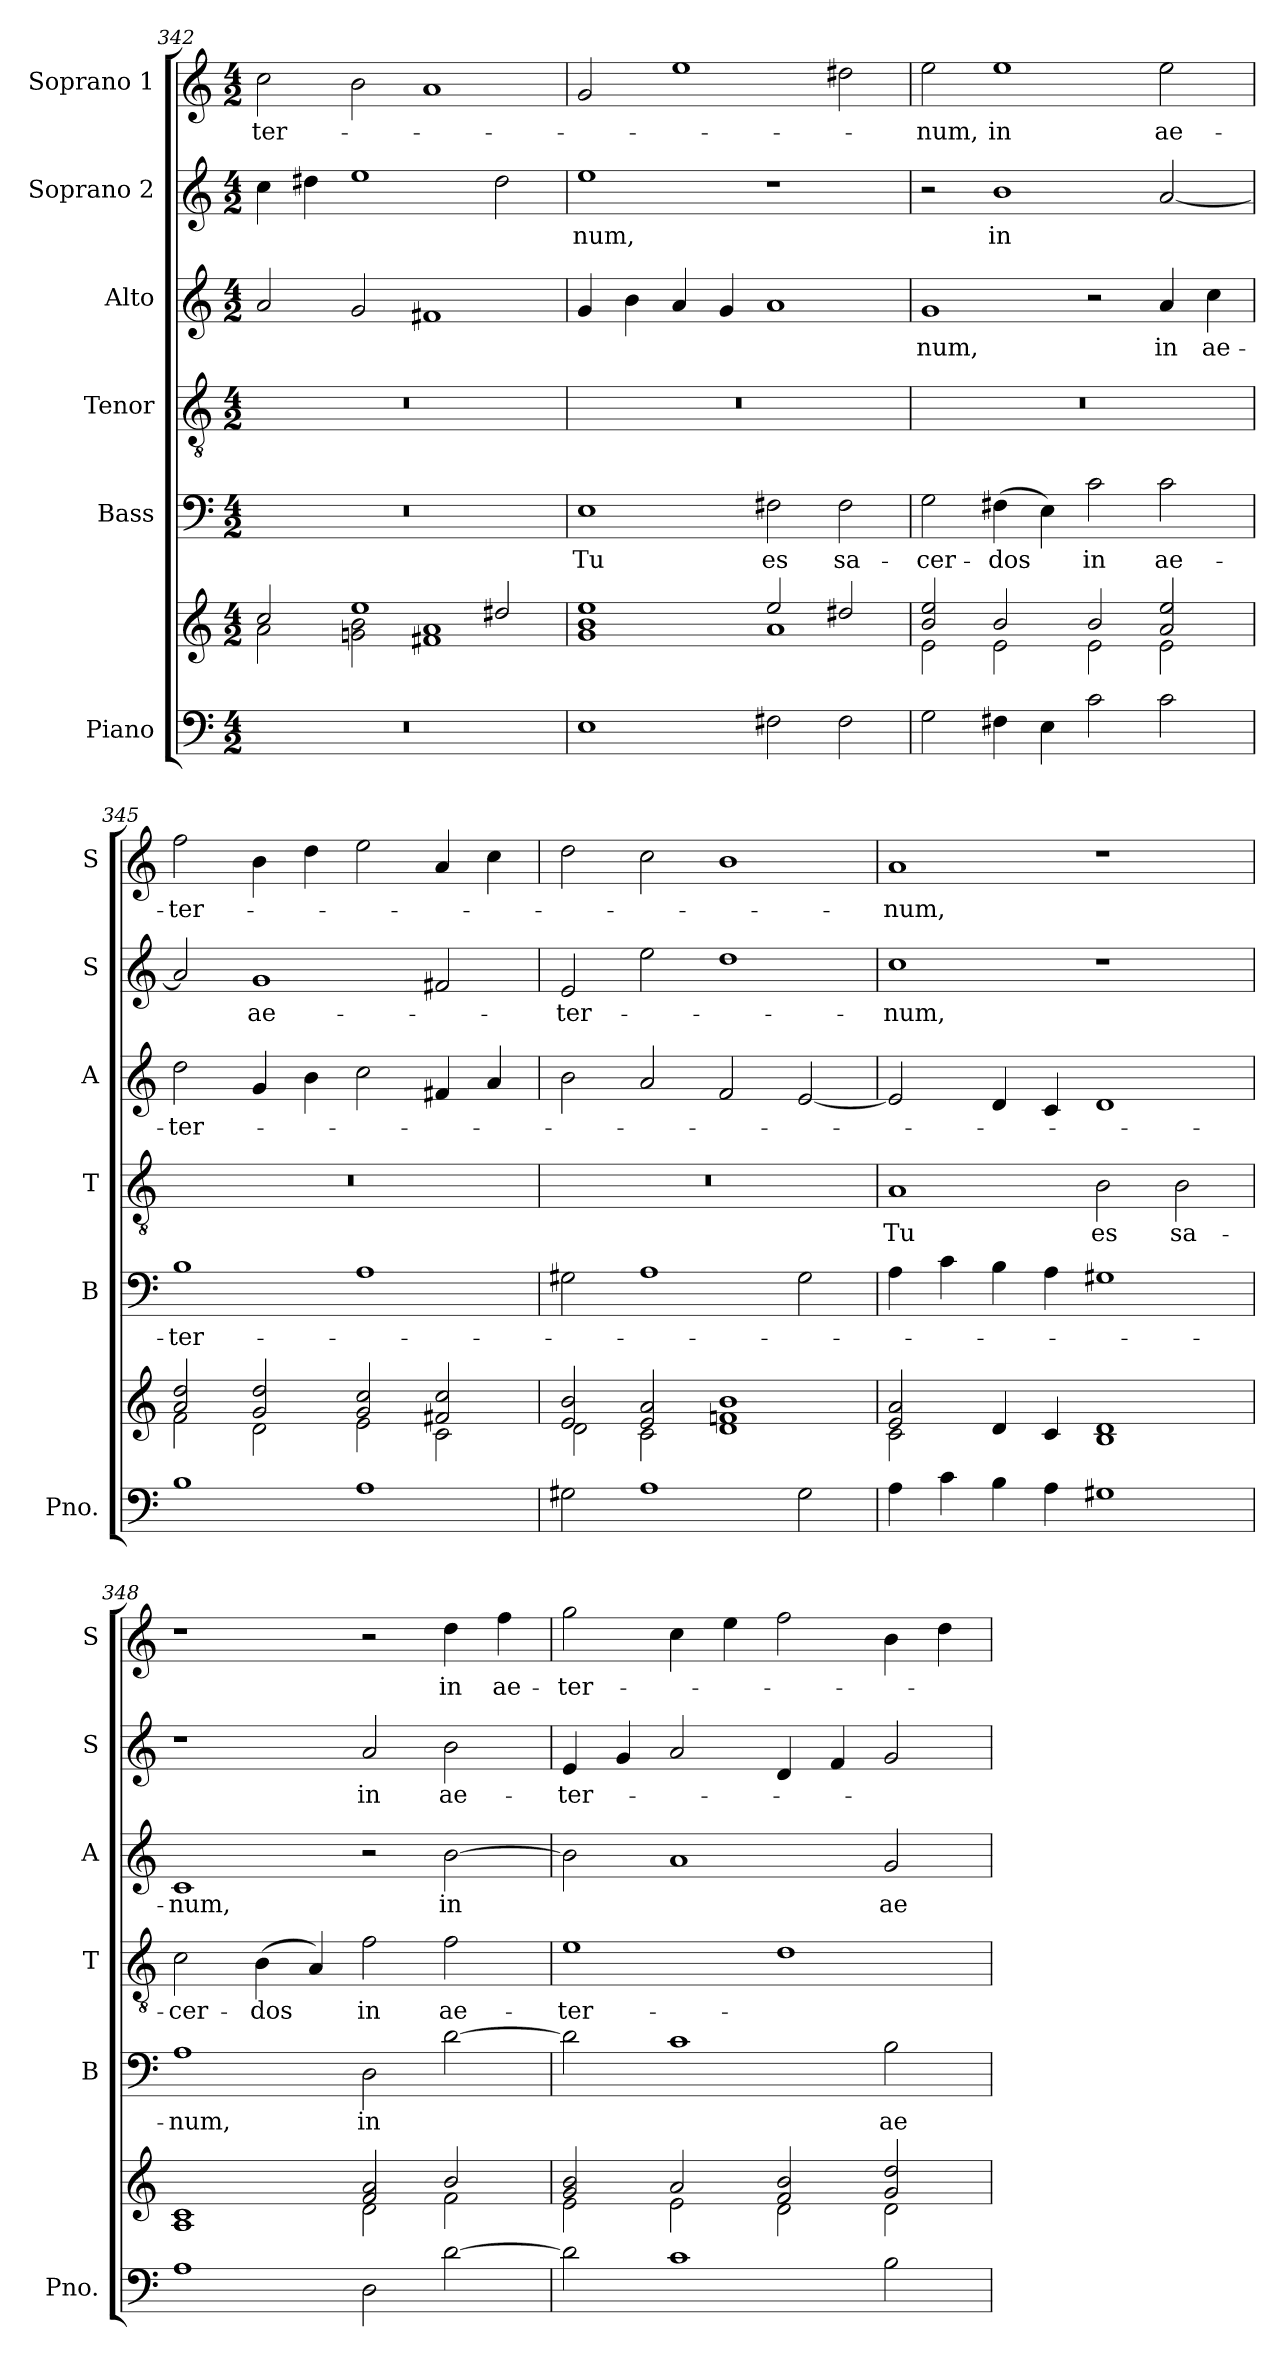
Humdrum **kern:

**kern	**kern	**kern	**text	**kern	**text	**kern	**text	**kern	**text	**kern	**text
*part6	*part6	*part5	*part5	*part4	*part4	*part3	*part3	*part2	*part2	*part1	*part1
*staff7	*staff6	*staff5	*staff5	*staff4	*staff4	*staff3	*staff3	*staff2	*staff2	*staff1	*staff1
*I"Piano	*	*I"Bass	*	*I"Tenor	*	*I"Alto	*	*I"Soprano 2	*	*I"Soprano 1	*
*I'Pno.	*	*I'B	*	*I'T	*	*I'A	*	*I'S	*	*I'S	*
!!LO:PB:g=z
*clefF4	*clefG2	*clefF4	*	*clefGv2	*	*clefG2	*	*clefG2	*	*clefG2	*
*k[]	*k[]	*k[]	*	*k[]	*	*k[]	*	*k[]	*	*k[]	*
*a:	*a:	*a:	*	*a:	*	*a:	*	*a:	*	*a:	*
*M4/2	*M4/2	*M4/2	*	*M4/2	*	*M4/2	*	*M4/2	*	*M4/2	*
=342	=342	=342	=342	=342	=342	=342	=342	=342	=342	=342	=342
*	*^	*	*	*	*	*	*	*	*	*	*
!	!	!	!	!	!	!	!	!	!	!	!	!LO:LY:b
0r	2cc/	2a\	0r	.	0r	.	2a/	.	4cc\	.	2cc\	-ter-
.	.	.	.	.	.	.	.	.	4dd#X\	.	.	.
.	1ee	2gn\ 2b\	.	.	.	.	2g/	.	1ee	.	2b\	.
.	.	1f#X 1a	.	.	.	.	1f#X	.	.	.	1a	.
.	2dd#X/	.	.	.	.	.	.	.	2dd#\	.	.	.
=343	=343	=343	=343	=343	=343	=343	=343	=343	=343	=343	=343	=343
!	!	!	!	!LO:LY:b	!	!	!	!	!	!LO:LY:b	!	!
1E	1ee	1g 1b	1E	Tu	0r	.	4g/	.	1ee	-num,	2g/	.
.	.	.	.	.	.	.	4b\	.	.	.	.	.
.	.	.	.	.	.	.	4a/	.	.	.	1ee	.
.	.	.	.	.	.	.	4g/	.	.	.	.	.
!	!	!	!	!LO:LY:b	!	!	!	!	!	!	!	!
2F#X\	2ee/	1a	2F#X\	es	.	.	1a	.	1r	.	.	.
!	!	!	!	!LO:LY:b	!	!	!	!	!	!	!	!
2F#\	2dd#X/	.	2F#\	sa-	.	.	.	.	.	.	2dd#X\	.
=344	=344	=344	=344	=344	=344	=344	=344	=344	=344	=344	=344	=344
!	!	!	!	!LO:LY:b	!	!	!	!LO:LY:b	!	!	!	!LO:LY:b
2G\	2b/ 2ee/	2e\	2G\	-cer-	0r	.	1g	-num,	2r	.	2ee\	-num,
!	!	!	!	!LO:LY:b	!	!	!	!	!	!LO:LY:b	!	!LO:LY:b
4F#X\	2b/	2e\	(4F#X\	-dos	.	.	.	.	1b	in	1ee	in
4E\	.	.	4E\)	.	.	.	.	.	.	.	.	.
!	!	!	!	!LO:LY:b	!	!	!	!	!	!	!	!
2c\	2b/	2e\	2c\	in	.	.	2r	.	.	.	.	.
!	!	!	!	!LO:LY:b	!	!	!	!LO:LY:b	!	!	!	!LO:LY:b
2c\	2a/ 2ee/	2e\	2c\	ae-	.	.	4a/	in	[2a/	.	2ee\	ae-
!	!	!	!	!	!	!	!	!LO:LY:b	!	!	!	!
.	.	.	.	.	.	.	4cc\	ae-	.	.	.	.
=345	=345	=345	=345	=345	=345	=345	=345	=345	=345	=345	=345	=345
!	!	!	!	!LO:LY:b	!	!	!	!LO:LY:b	!	!	!	!LO:LY:b
1B	2a/ 2dd/	2f\	1B	-ter-	0r	.	2dd\	-ter-	2a/]	.	2ff\	-ter-
!	!	!	!	!	!	!	!	!	!	!LO:LY:b	!	!
.	2g/ 2dd/	2d\	.	.	.	.	4g/	.	1g	ae-	4b\	.
.	.	.	.	.	.	.	4b\	.	.	.	4dd\	.
1A	2g/ 2cc/	2e\	1A	.	.	.	2cc\	.	.	.	2ee\	.
.	2f#X/ 2cc/	2c\	.	.	.	.	4f#X/	.	2f#X/	.	4a/	.
.	.	.	.	.	.	.	4a/	.	.	.	4cc\	.
=346	=346	=346	=346	=346	=346	=346	=346	=346	=346	=346	=346	=346
!	!	!	!	!	!	!	!	!	!	!LO:LY:b	!	!
2G#X\	2e/ 2b/	2d\	2G#X\	.	0r	.	2b\	.	2e/	-ter-	2dd\	.
1A	2e/ 2a/	2c\	1A	.	.	.	2a/	.	2ee\	.	2cc\	.
.	1fn 1b	1d	.	.	.	.	2f/	.	1dd	.	1b	.
2G#\	.	.	2G#\	.	.	.	[2e/	.	.	.	.	.
!!LO:LB:g=z
=347	=347	=347	=347	=347	=347	=347	=347	=347	=347	=347	=347	=347
!	!	!	!	!	!	!LO:LY:b	!	!	!	!LO:LY:b	!	!LO:LY:b
4A\	2e/ 2a/	2c\	4A\	.	1A	Tu	2e/]	.	1cc	-num,	1a	-num,
4c\	.	.	4c\	.	.	.	.	.	.	.	.	.
4B\	4d/	2ryy	4B\	.	.	.	4d/	.	.	.	.	.
4A\	4c/	.	4A\	.	.	.	4c/	.	.	.	.	.
!	!	!	!	!	!	!LO:LY:b	!	!	!	!	!	!
1G#X	1B 1d	1ryy	1G#X	.	2B\	es	1d	.	1r	.	1r	.
!	!	!	!	!	!	!LO:LY:b	!	!	!	!	!	!
.	.	.	.	.	2B\	sa-	.	.	.	.	.	.
=348	=348	=348	=348	=348	=348	=348	=348	=348	=348	=348	=348	=348
!	!	!	!	!LO:LY:b	!	!LO:LY:b	!	!LO:LY:b	!	!	!	!
1A	1c	1A	1A	-num,	2c\	-cer-	1c	-num,	1r	.	1r	.
!	!	!	!	!	!	!LO:LY:b	!	!	!	!	!	!
.	.	.	.	.	(4B\	-dos	.	.	.	.	.	.
.	.	.	.	.	4A/)	.	.	.	.	.	.	.
!	!	!	!	!LO:LY:b	!	!LO:LY:b	!	!	!	!LO:LY:b	!	!
2D\	2f/ 2a/	2d\	2D\	in	2f\	in	2r	.	2a/	in	2r	.
!	!	!	!	!	!	!LO:LY:b	!	!LO:LY:b	!	!LO:LY:b	!	!LO:LY:b
[2d\	2b/	2f\	[2d\	.	2f\	ae-	[2b\	in	2b\	ae-	4dd\	in
!	!	!	!	!	!	!	!	!	!	!	!	!LO:LY:b
.	.	.	.	.	.	.	.	.	.	.	4ff\	ae-
=349	=349	=349	=349	=349	=349	=349	=349	=349	=349	=349	=349	=349
!	!	!	!	!	!	!LO:LY:b	!	!	!	!LO:LY:b	!	!LO:LY:b
2d\]	2g/ 2b/	2e\	2d\]	.	1e	-ter-	2b\]	.	4e/	-ter-	2gg\	-ter-
.	.	.	.	.	.	.	.	.	4g/	.	.	.
1c	2a/	2e\	1c	.	.	.	1a	.	2a/	.	4cc\	.
.	.	.	.	.	.	.	.	.	.	.	4ee\	.
.	2f/ 2b/	2d\	.	.	1d	.	.	.	4d/	.	2ff\	.
.	.	.	.	.	.	.	.	.	4f/	.	.	.
!	!	!	!	!LO:LY:b	!	!	!	!LO:LY:b	!	!	!	!
2B\	2g/ 2dd/	2d\	2B\	ae-	.	.	2g/	ae-	2g/	.	4b\	.
.	.	.	.	.	.	.	.	.	.	.	4dd\	.
*	*v	*v	*	*	*	*	*	*	*	*	*	*
=	=	=	=	=	=	=	=	=	=	=	=
*-	*-	*-	*-	*-	*-	*-	*-	*-	*-	*-	*-
